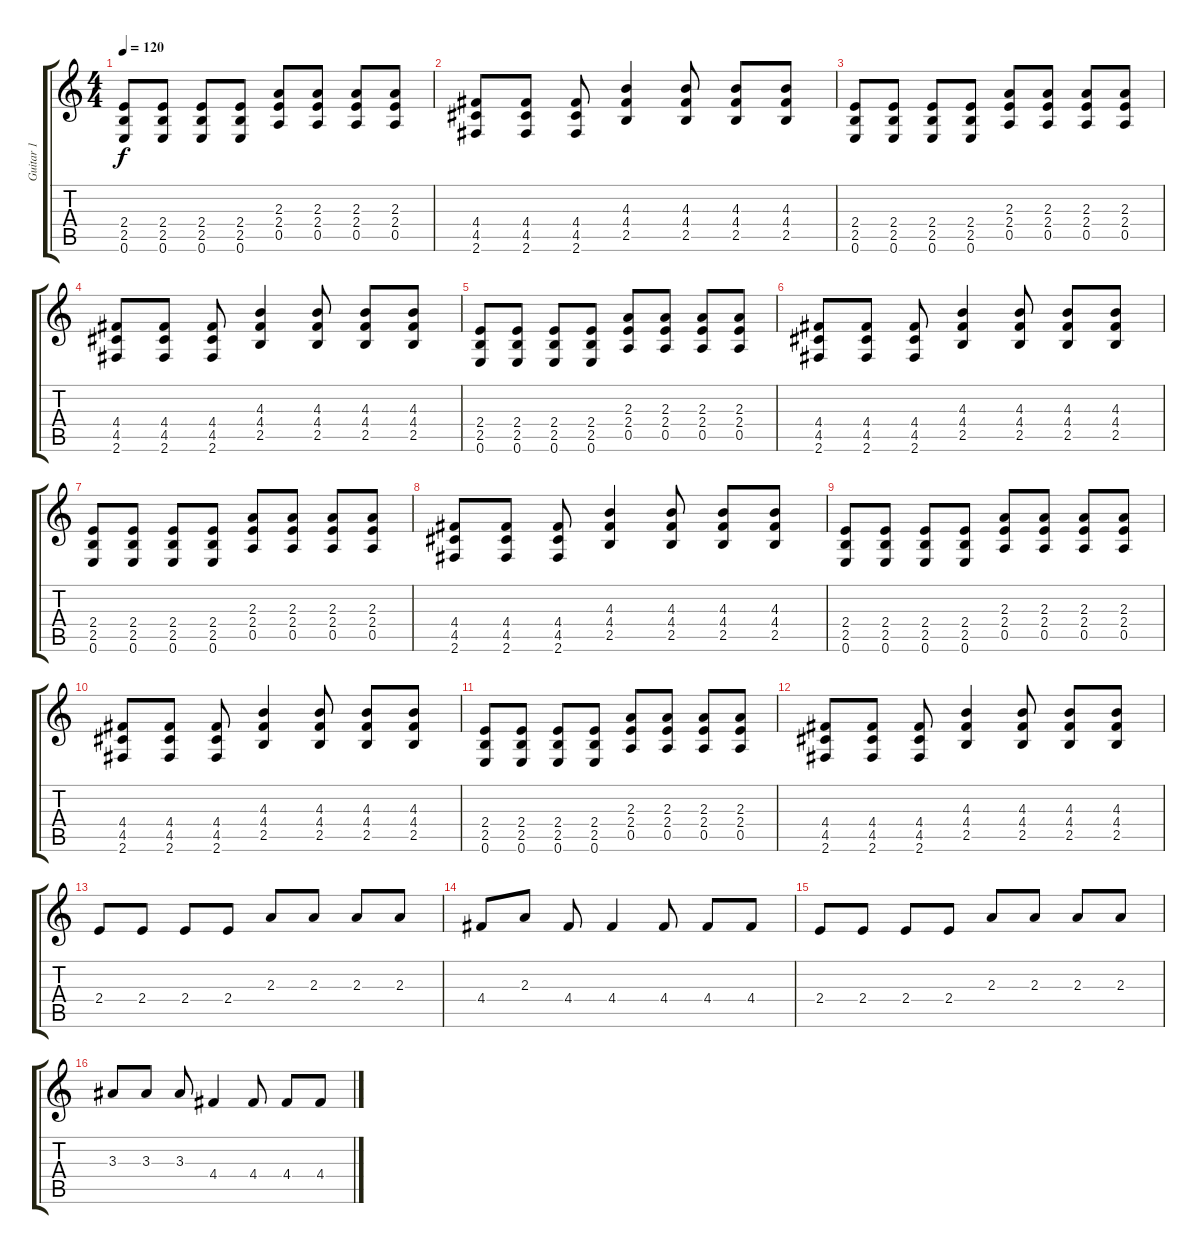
\track ("Guitar 1" "Guitar 1") {instrument electricguitarclean}
\staff {score tabs}
\tuning (E4 B3 G3 D3 A2 E2) {hide}
\ts (4 4)
\tempo 120
\clef g2
\ks c
(2.4 2.5 0.6).8{dy f} (2.4 2.5 0.6).8 (2.4 2.5 0.6).8 (2.4 2.5 0.6).8 (2.3 2.4 0.5).8 (2.3 2.4 0.5).8 (2.3 2.4 0.5).8 (2.3 2.4 0.5).8 |
(4.4 4.5 2.6).8 (4.4 4.5 2.6).8 (4.4 4.5 2.6).8 (4.3 4.4 2.5).4 (4.3 4.4 2.5).8 (4.3 4.4 2.5).8 (4.3 4.4 2.5).8 |
(2.4 2.5 0.6).8 (2.4 2.5 0.6).8 (2.4 2.5 0.6).8 (2.4 2.5 0.6).8 (2.3 2.4 0.5).8 (2.3 2.4 0.5).8 (2.3 2.4 0.5).8 (2.3 2.4 0.5).8 |
(4.4 4.5 2.6).8 (4.4 4.5 2.6).8 (4.4 4.5 2.6).8 (4.3 4.4 2.5).4 (4.3 4.4 2.5).8 (4.3 4.4 2.5).8 (4.3 4.4 2.5).8 |
(2.4 2.5 0.6).8 (2.4 2.5 0.6).8 (2.4 2.5 0.6).8 (2.4 2.5 0.6).8 (2.3 2.4 0.5).8 (2.3 2.4 0.5).8 (2.3 2.4 0.5).8 (2.3 2.4 0.5).8 |
(4.4 4.5 2.6).8 (4.4 4.5 2.6).8 (4.4 4.5 2.6).8 (4.3 4.4 2.5).4 (4.3 4.4 2.5).8 (4.3 4.4 2.5).8 (4.3 4.4 2.5).8 |
(2.4 2.5 0.6).8 (2.4 2.5 0.6).8 (2.4 2.5 0.6).8 (2.4 2.5 0.6).8 (2.3 2.4 0.5).8 (2.3 2.4 0.5).8 (2.3 2.4 0.5).8 (2.3 2.4 0.5).8 |
(4.4 4.5 2.6).8 (4.4 4.5 2.6).8 (4.4 4.5 2.6).8 (4.3 4.4 2.5).4 (4.3 4.4 2.5).8 (4.3 4.4 2.5).8 (4.3 4.4 2.5).8 |
(2.4 2.5 0.6).8 (2.4 2.5 0.6).8 (2.4 2.5 0.6).8 (2.4 2.5 0.6).8 (2.3 2.4 0.5).8 (2.3 2.4 0.5).8 (2.3 2.4 0.5).8 (2.3 2.4 0.5).8 |
(4.4 4.5 2.6).8 (4.4 4.5 2.6).8 (4.4 4.5 2.6).8 (4.3 4.4 2.5).4 (4.3 4.4 2.5).8 (4.3 4.4 2.5).8 (4.3 4.4 2.5).8 |
(2.4 2.5 0.6).8 (2.4 2.5 0.6).8 (2.4 2.5 0.6).8 (2.4 2.5 0.6).8 (2.3 2.4 0.5).8 (2.3 2.4 0.5).8 (2.3 2.4 0.5).8 (2.3 2.4 0.5).8 |
(4.4 4.5 2.6).8 (4.4 4.5 2.6).8 (4.4 4.5 2.6).8 (4.3 4.4 2.5).4 (4.3 4.4 2.5).8 (4.3 4.4 2.5).8 (4.3 4.4 2.5).8 |
2.4.8{volume 16 balance 16 instrument overdrivenguitar} 2.4.8 2.4.8 2.4.8 2.3.8 2.3.8 2.3.8 2.3.8 |
4.4.8 2.3.8 4.4.8 4.4.4 4.4.8 4.4.8 4.4.8 |
2.4.8 2.4.8 2.4.8 2.4.8 2.3.8 2.3.8 2.3.8 2.3.8 |
3.3.8 3.3.8 3.3.8 4.4.4 4.4.8 4.4.8 4.4.8
